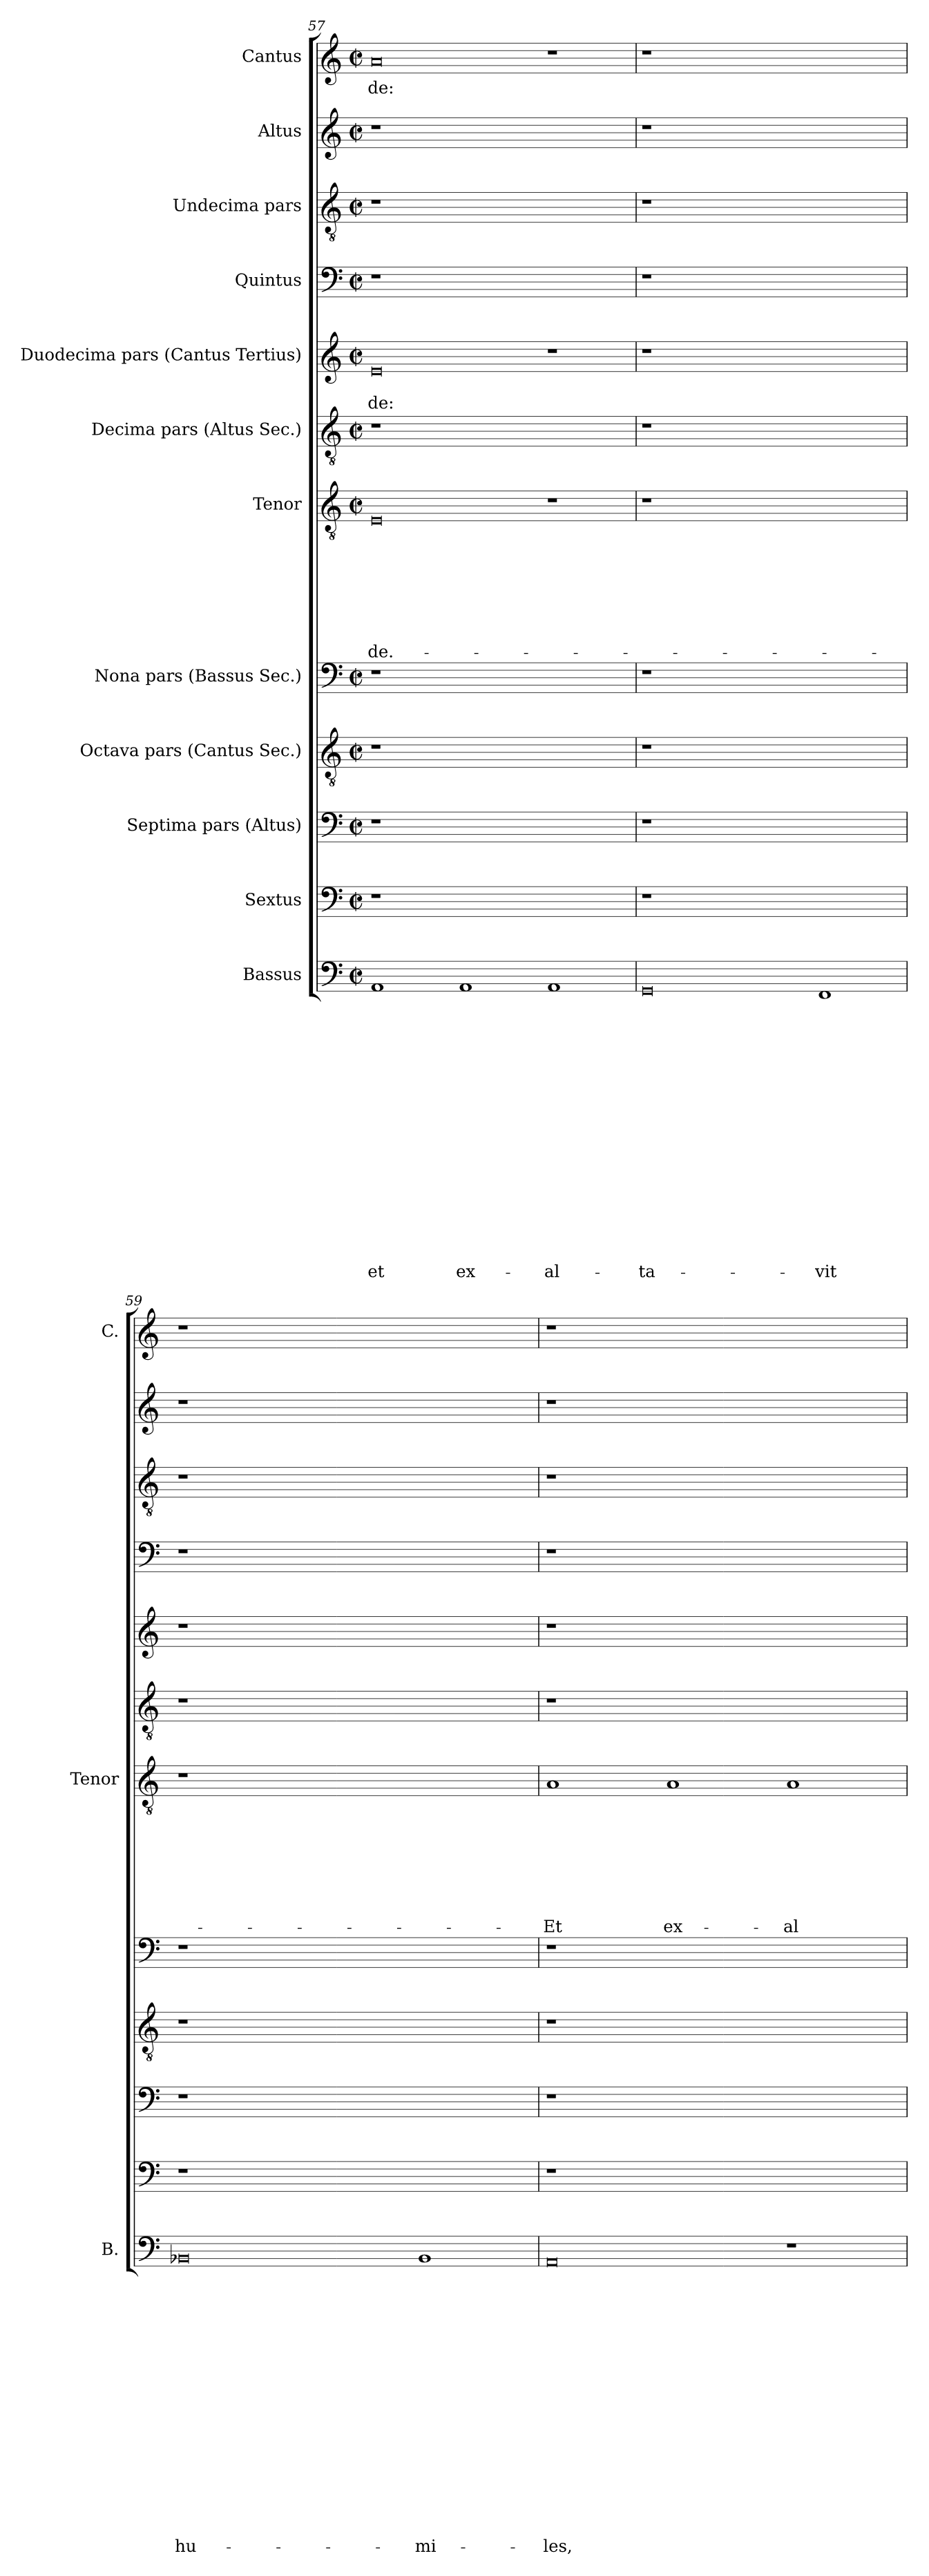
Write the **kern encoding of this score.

**kern	**text	**text	**text	**text	**text	**text	**text	**text	**text	**text	**text	**text	**text	**text	**text	**text	**text	**kern	**kern	**kern	**kern	**kern	**text	**text	**text	**text	**text	**text	**text	**text	**kern	**kern	**text	**text	**kern	**kern	**kern	**kern	**text
*part12	*part12	*part12	*part12	*part12	*part12	*part12	*part12	*part12	*part12	*part12	*part12	*part12	*part12	*part12	*part12	*part12	*part12	*part11	*part10	*part9	*part8	*part7	*part7	*part7	*part7	*part7	*part7	*part7	*part7	*part7	*part6	*part5	*part5	*part5	*part4	*part3	*part2	*part1	*part1
*staff12	*staff12	*staff12	*staff12	*staff12	*staff12	*staff12	*staff12	*staff12	*staff12	*staff12	*staff12	*staff12	*staff12	*staff12	*staff12	*staff12	*staff12	*staff11	*staff10	*staff9	*staff8	*staff7	*staff7	*staff7	*staff7	*staff7	*staff7	*staff7	*staff7	*staff7	*staff6	*staff5	*staff5	*staff5	*staff4	*staff3	*staff2	*staff1	*staff1
*I"Bassus	*	*	*	*	*	*	*	*	*	*	*	*	*	*	*	*	*	*I"Sextus	*I"Septima pars (Altus)	*I"Octava pars (Cantus Sec.)	*I"Nona pars (Bassus Sec.)	*I"Tenor	*	*	*	*	*	*	*	*	*I"Decima pars (Altus Sec.)	*I"Duodecima pars (Cantus Tertius)	*	*	*I"Quintus	*I"Undecima pars	*I"Altus	*I"Cantus	*
*I'B.	*	*	*	*	*	*	*	*	*	*	*	*	*	*	*	*	*	*	*	*	*	*I'Tenor	*	*	*	*	*	*	*	*	*	*	*	*	*	*	*	*I'C.	*
*clefF4	*	*	*	*	*	*	*	*	*	*	*	*	*	*	*	*	*	*clefF4	*clefF4	*clefGv2	*clefF4	*clefGv2	*	*	*	*	*	*	*	*	*clefGv2	*clefG2	*	*	*clefF4	*clefGv2	*clefG2	*clefG2	*
*k[]	*	*	*	*	*	*	*	*	*	*	*	*	*	*	*	*	*	*k[]	*k[]	*k[]	*k[]	*k[]	*	*	*	*	*	*	*	*	*k[]	*k[]	*	*	*k[]	*k[]	*k[]	*k[]	*
*C:	*	*	*	*	*	*	*	*	*	*	*	*	*	*	*	*	*	*C:	*C:	*C:	*C:	*C:	*	*	*	*	*	*	*	*	*C:	*C:	*	*	*C:	*C:	*C:	*C:	*
*M2/2	*	*	*	*	*	*	*	*	*	*	*	*	*	*	*	*	*	*M2/2	*M2/2	*M2/2	*M2/2	*M2/2	*	*	*	*	*	*	*	*	*M2/2	*M2/2	*	*	*M2/2	*M2/2	*M2/2	*M2/2	*
*met(c|)	*	*	*	*	*	*	*	*	*	*	*	*	*	*	*	*	*	*met(c|)	*met(c|)	*met(c|)	*met(c|)	*met(c|)	*	*	*	*	*	*	*	*	*met(c|)	*met(c|)	*	*	*met(c|)	*met(c|)	*met(c|)	*met(c|)	*
=57	=57	=57	=57	=57	=57	=57	=57	=57	=57	=57	=57	=57	=57	=57	=57	=57	=57	=57	=57	=57	=57	=57	=57	=57	=57	=57	=57	=57	=57	=57	=57	=57	=57	=57	=57	=57	=57	=57	=57
!	!	!	!	!	!	!	!	!	!	!	!	!	!	!	!	!	!LO:LY:b	!	!	!	!	!	!	!	!	!	!	!	!	!LO:LY:b	!	!	!	!LO:LY:b	!	!	!	!	!LO:LY:b
1AA	.	.	.	.	.	.	.	.	.	.	.	.	.	.	.	.	et	1r	1r	1r	1r	0E	.	.	.	.	.	.	.	-de.-	1r	0e	.	-de:	1r	1r	1r	0a	-de:
!	!	!	!	!	!	!	!	!	!	!	!	!	!	!	!	!	!LO:LY:b	!	!	!	!	!	!	!	!	!	!	!	!	!	!	!	!	!	!	!	!	!	!
1AA	.	.	.	.	.	.	.	.	.	.	.	.	.	.	.	.	ex-	0ryy	0ryy	0ryy	0ryy	.	.	.	.	.	.	.	.	.	0ryy	.	.	.	0ryy	0ryy	0ryy	.	.
!	!	!	!	!	!	!	!	!	!	!	!	!	!	!	!	!	!LO:LY:b	!	!	!	!	!	!	!	!	!	!	!	!	!	!	!	!	!	!	!	!	!	!
1AA	.	.	.	.	.	.	.	.	.	.	.	.	.	.	.	.	-al-	.	.	.	.	1r	.	.	.	.	.	.	.	.	.	1r	.	.	.	.	.	1r	.
=58	=58	=58	=58	=58	=58	=58	=58	=58	=58	=58	=58	=58	=58	=58	=58	=58	=58	=58	=58	=58	=58	=58	=58	=58	=58	=58	=58	=58	=58	=58	=58	=58	=58	=58	=58	=58	=58	=58	=58
!	!	!	!	!	!	!	!	!	!	!	!	!	!	!	!	!	!LO:LY:b:rj	!	!	!	!	!LO:N:vis=1	!	!	!	!	!	!	!	!	!	!LO:N:vis=1	!	!	!	!	!	!LO:N:vis=1	!
0GG	.	.	.	.	.	.	.	.	.	.	.	.	.	.	.	.	-ta-	1r	1r	1r	1r	1r	.	.	.	.	.	.	.	.	1r	1r	.	.	1r	1r	1r	1r	.
.	.	.	.	.	.	.	.	.	.	.	.	.	.	.	.	.	.	0ryy	0ryy	0ryy	0ryy	0ryy	.	.	.	.	.	.	.	.	0ryy	0ryy	.	.	0ryy	0ryy	0ryy	0ryy	.
!	!	!	!	!	!	!	!	!	!	!	!	!	!	!	!	!	!LO:LY:b	!	!	!	!	!	!	!	!	!	!	!	!	!	!	!	!	!	!	!	!	!	!
1FF	.	.	.	.	.	.	.	.	.	.	.	.	.	.	.	.	-vit	.	.	.	.	.	.	.	.	.	.	.	.	.	.	.	.	.	.	.	.	.	.
=59	=59	=59	=59	=59	=59	=59	=59	=59	=59	=59	=59	=59	=59	=59	=59	=59	=59	=59	=59	=59	=59	=59	=59	=59	=59	=59	=59	=59	=59	=59	=59	=59	=59	=59	=59	=59	=59	=59	=59
!	!	!	!	!	!	!	!	!	!	!	!	!	!	!	!	!	!LO:LY:b	!	!	!	!	!LO:N:vis=1	!	!	!	!	!	!	!	!	!	!LO:N:vis=1	!	!	!	!	!	!LO:N:vis=1	!
0BB-X	.	.	.	.	.	.	.	.	.	.	.	.	.	.	.	.	hu-	1r	1r	1r	1r	1r	.	.	.	.	.	.	.	.	1r	1r	.	.	1r	1r	1r	1r	.
.	.	.	.	.	.	.	.	.	.	.	.	.	.	.	.	.	.	0ryy	0ryy	0ryy	0ryy	0ryy	.	.	.	.	.	.	.	.	0ryy	0ryy	.	.	0ryy	0ryy	0ryy	0ryy	.
!	!	!	!	!	!	!	!	!	!	!	!	!	!	!	!	!	!LO:LY:b	!	!	!	!	!	!	!	!	!	!	!	!	!	!	!	!	!	!	!	!	!	!
1BB-	.	.	.	.	.	.	.	.	.	.	.	.	.	.	.	.	-mi-	.	.	.	.	.	.	.	.	.	.	.	.	.	.	.	.	.	.	.	.	.	.
=60	=60	=60	=60	=60	=60	=60	=60	=60	=60	=60	=60	=60	=60	=60	=60	=60	=60	=60	=60	=60	=60	=60	=60	=60	=60	=60	=60	=60	=60	=60	=60	=60	=60	=60	=60	=60	=60	=60	=60
!	!	!	!	!	!	!	!	!	!	!	!	!	!	!	!	!	!LO:LY:b	!	!	!	!	!	!	!	!	!	!	!	!	!LO:LY:b	!	!LO:N:vis=1	!	!	!	!	!	!LO:N:vis=1	!
0AA	.	.	.	.	.	.	.	.	.	.	.	.	.	.	.	.	-les,	1r	1r	1r	1r	1A	.	.	.	.	.	.	.	-Et	1r	1r	.	.	1r	1r	1r	1r	.
!	!	!	!	!	!	!	!	!	!	!	!	!	!	!	!	!	!	!	!	!	!	!	!	!	!	!	!	!	!	!LO:LY:b	!	!	!	!	!	!	!	!	!
.	.	.	.	.	.	.	.	.	.	.	.	.	.	.	.	.	.	0ryy	0ryy	0ryy	0ryy	1A	.	.	.	.	.	.	.	ex-	0ryy	0ryy	.	.	0ryy	0ryy	0ryy	0ryy	.
!	!	!	!	!	!	!	!	!	!	!	!	!	!	!	!	!	!	!	!	!	!	!	!	!	!	!	!	!	!	!LO:LY:b	!	!	!	!	!	!	!	!	!
1r	.	.	.	.	.	.	.	.	.	.	.	.	.	.	.	.	.	.	.	.	.	1A	.	.	.	.	.	.	.	-al-	.	.	.	.	.	.	.	.	.
=	=	=	=	=	=	=	=	=	=	=	=	=	=	=	=	=	=	=	=	=	=	=	=	=	=	=	=	=	=	=	=	=	=	=	=	=	=	=	=
*-	*-	*-	*-	*-	*-	*-	*-	*-	*-	*-	*-	*-	*-	*-	*-	*-	*-	*-	*-	*-	*-	*-	*-	*-	*-	*-	*-	*-	*-	*-	*-	*-	*-	*-	*-	*-	*-	*-	*-
